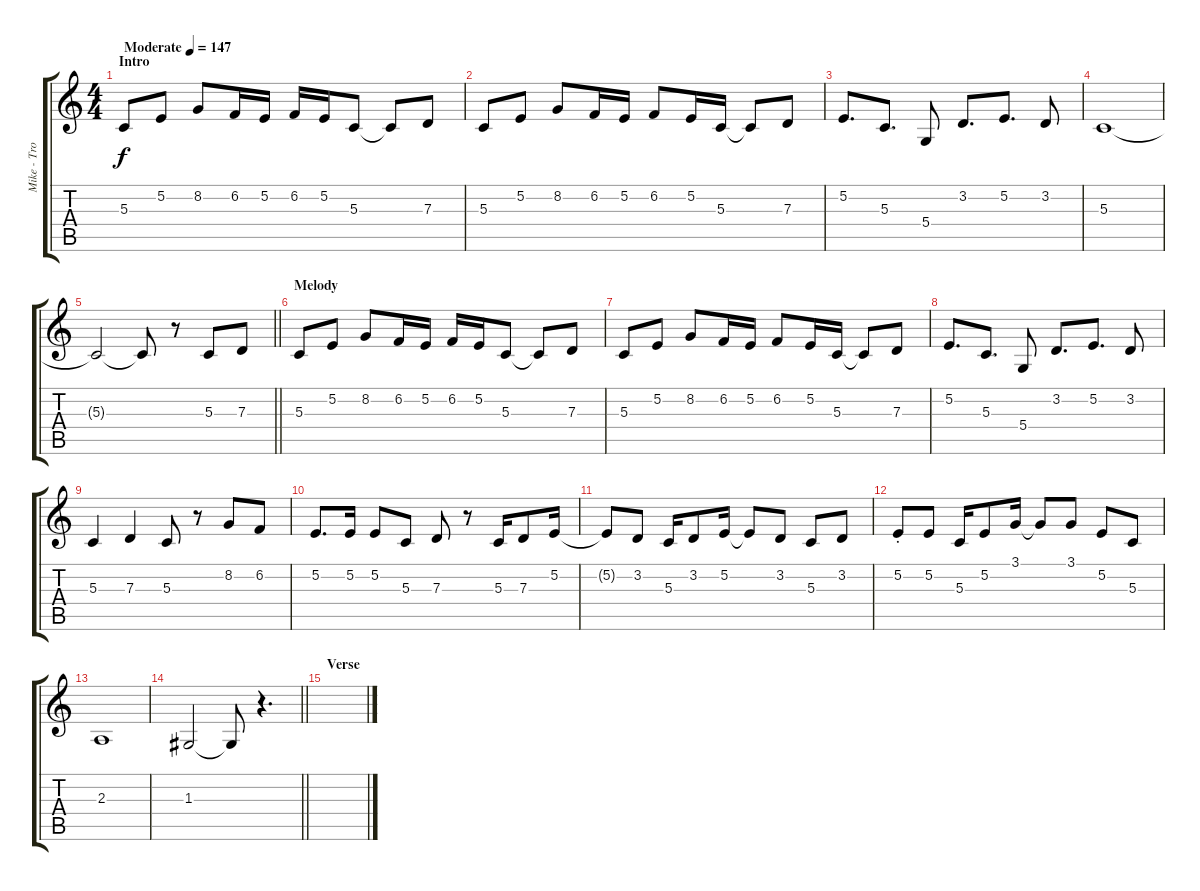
\track ("Mike - Trombone" "Mike - Tro") {instrument trombone}
\staff {score tabs}
\tuning (E4 B3 G3 D3 A2 E2) {hide}
\ts (4 4)
\section ("" "Intro")
\tempo (147 "Moderate")
\clef g2
\ks c
5.3.8{dy f instrument trombone} 5.2.8 8.2.8 6.2.16 5.2.16 6.2.16 5.2.16 5.3.8 5.3{t}.8 7.3.8 |
5.3.8 5.2.8 8.2.8 6.2.16 5.2.16 6.2.8 5.2.16 5.3.16 5.3{t}.8 7.3.8 |
5.2.8{d} 5.3.8{d} 5.4.8 3.2.8{d} 5.2.8{d} 3.2.8 |
5.3.1 |
\barLineRight lightlight
5.3{t}.2 5.3{t}.8 r.8 5.3.8 7.3.8 |
\section ("" "Melody")
5.3.8 5.2.8 8.2.8 6.2.16 5.2.16 6.2.16 5.2.16 5.3.8 5.3{t}.8 7.3.8 |
5.3.8 5.2.8 8.2.8 6.2.16 5.2.16 6.2.8 5.2.16 5.3.16 5.3{t}.8 7.3.8 |
5.2.8{d} 5.3.8{d} 5.4.8 3.2.8{d} 5.2.8{d} 3.2.8 |
5.3.4 7.3.4 5.3.8 r.8 8.2.8 6.2.8 |
5.2.8{d} 5.2.16 5.2.8 5.3.8 7.3.8 r.8 5.3.16 7.3.8 5.2.16 |
5.2{t}.8 3.2.8 5.3.16 3.2.8 5.2.16 5.2{t}.8 3.2.8 5.3.8 3.2.8 |
5.2{st}.8 5.2.8 5.3.16 5.2.8 3.1.16 3.1{t}.8 3.1.8 5.2.8 5.3.8 |
2.3.1 |
\barLineRight lightlight
1.3.2 1.3{t}.8 r.4{d} |
\section ("" "Verse")
